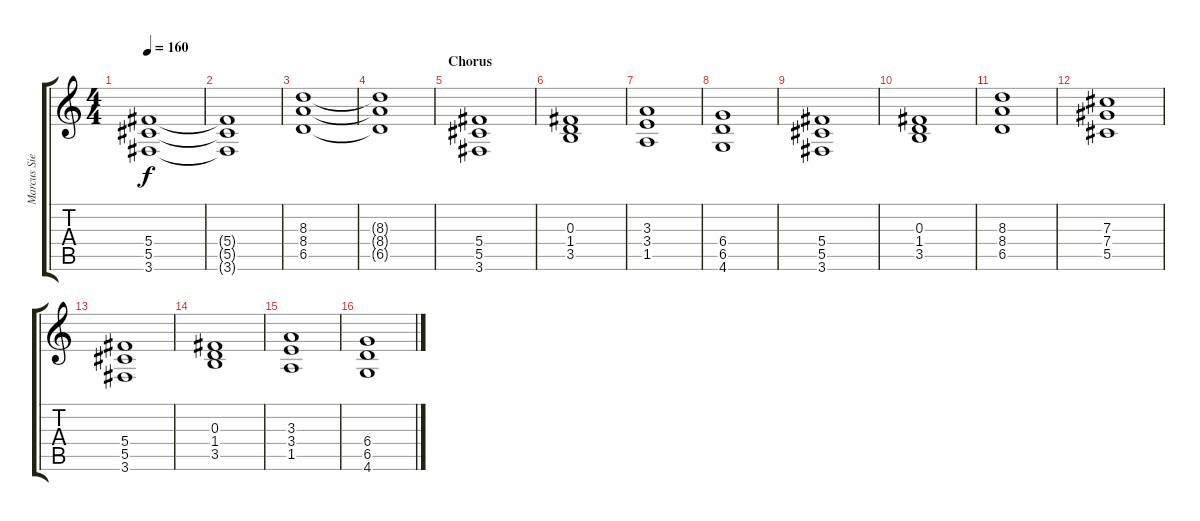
\track ("Marcus Siepen" "Marcus Sie") {instrument distortionguitar}
\staff {score tabs}
\tuning (Eb4 Bb3 Gb3 Db3 Ab2 Eb2) {hide}
\ts (4 4)
\tempo 160
\clef g2
\ks c
(5.4 5.5 3.6).1{dy f} |
(5.4{t} 5.5{t} 3.6{t}).1 |
(8.3 8.4 6.5).1 |
(8.3{t} 8.4{t} 6.5{t}).1 |
\section ("" "Chorus")
(5.4 5.5 3.6).1{volume 14} |
(0.3 1.4 3.5).1 |
(3.3 3.4 1.5).1 |
(6.4 6.5 4.6).1 |
(5.4 5.5 3.6).1 |
(0.3 1.4 3.5).1 |
(8.3 8.4 6.5).1 |
(7.3 7.4 5.5).1 |
(5.4 5.5 3.6).1 |
(0.3 1.4 3.5).1 |
(3.3 3.4 1.5).1 |
(6.4 6.5 4.6).1
